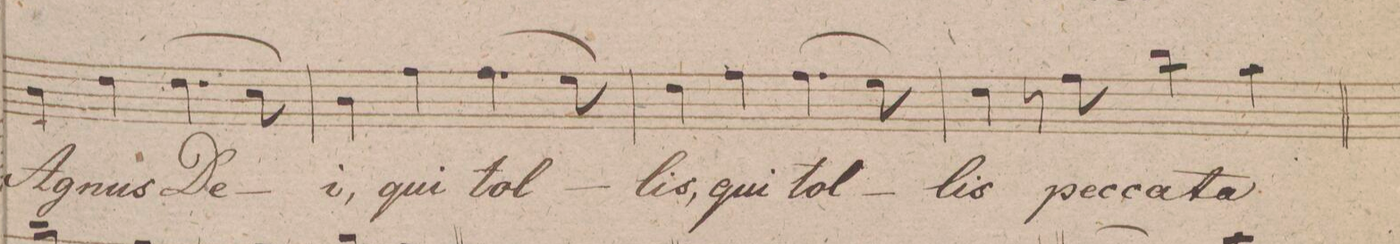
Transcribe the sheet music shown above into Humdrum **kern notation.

**kern	**text
*I"Soprano	*
*clefC1	*
*k[f#]	*
*met(c)	*
*M4/4	*
4g	A-
4b	-gnus
(>4.b	De-
8a)	.
=19	=19
4g	-i,
4dd	qui
(>4.dd	tol-
8cc)	.
=20	=20
4b	-lis,
4dd	qui
(>4.dd	tol-
8cc)	.
=21	=21
4b	-lis
8r	.
8dd	pec-
4gg	-ca-
4ff#	-ta
=22	=22
*-	*-
